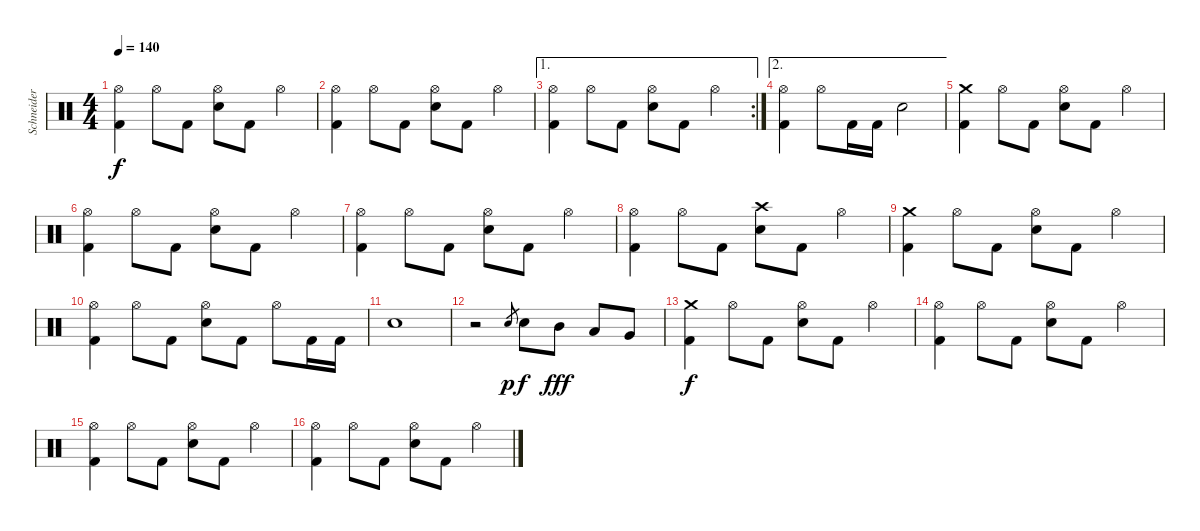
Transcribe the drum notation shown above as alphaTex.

\track ("Schneider" "Schneider") {instrument percussion}
\staff {score}
\articulation defaults
\ts (4 4)
\tempo 140
\clef neutral
\ks c
("Kick (hit) 2" "Hi-Hat (open)").4{dy f} "Hi-Hat (open)".8 "Kick (hit) 2".8 ("Hi-Hat (open)" "Snare (hit) 2").8 "Kick (hit) 2".8 "Hi-Hat (open)".4 |
("Kick (hit) 2" "Hi-Hat (open)").4 "Hi-Hat (open)".8 "Kick (hit) 2".8 ("Hi-Hat (open)" "Snare (hit) 2").8 "Kick (hit) 2".8 "Hi-Hat (open)".4 |
\ae 1
\rc 2
("Kick (hit) 2" "Hi-Hat (open)").4 "Hi-Hat (open)".8 "Kick (hit) 2".8 ("Hi-Hat (open)" "Snare (hit) 2").8 "Kick (hit) 2".8 "Hi-Hat (open)".4 |
\ae 2
("Kick (hit) 2" "Hi-Hat (open)").4 "Hi-Hat (open)".8 "Kick (hit) 2".16 "Kick (hit) 2".16 "Snare (hit) 2".2 |
("Kick (hit) 2" "Crash medium (hit)").4 "Hi-Hat (open)".8 "Kick (hit) 2".8 ("Hi-Hat (open)" "Snare (hit) 2").8 "Kick (hit) 2".8 "Hi-Hat (open)".4 |
("Kick (hit) 2" "Hi-Hat (open)").4 "Hi-Hat (open)".8 "Kick (hit) 2".8 ("Hi-Hat (open)" "Snare (hit) 2").8 "Kick (hit) 2".8 "Hi-Hat (open)".4 |
("Kick (hit) 2" "Hi-Hat (open)").4 "Hi-Hat (open)".8 "Kick (hit) 2".8 ("Hi-Hat (open)" "Snare (hit) 2").8 "Kick (hit) 2".8 "Hi-Hat (open)".4 |
("Kick (hit) 2" "Hi-Hat (open)").4 "Hi-Hat (open)".8 "Kick (hit) 2".8 ("Crash high (hit)" "Snare (hit) 2").8 "Kick (hit) 2".8 "Hi-Hat (open)".4 |
("Kick (hit) 2" "Crash medium (hit)").4 "Hi-Hat (open)".8 "Kick (hit) 2".8 ("Hi-Hat (open)" "Snare (hit) 2").8 "Kick (hit) 2".8 "Hi-Hat (open)".4 |
("Kick (hit) 2" "Hi-Hat (open)").4 "Hi-Hat (open)".8 "Kick (hit) 2".8 ("Hi-Hat (open)" "Snare (hit) 2").8 "Kick (hit) 2".8 "Hi-Hat (open)".8 "Kick (hit) 2".16 "Kick (hit) 2".16 |
"Snare (hit) 2".1 |
r.2 "Snare (hit) 2".8{gr dy p} "Snare (hit) 2".8{dy f} "Mid Tom (hit)".8{dy fff} "Low Tom (hit)".8 "Very Low Tom (hit)".8 |
("Kick (hit) 2" "Crash medium (hit)").4{dy f} "Hi-Hat (open)".8 "Kick (hit) 2".8 ("Hi-Hat (open)" "Snare (hit) 2").8 "Kick (hit) 2".8 "Hi-Hat (open)".4 |
("Kick (hit) 2" "Hi-Hat (open)").4 "Hi-Hat (open)".8 "Kick (hit) 2".8 ("Hi-Hat (open)" "Snare (hit) 2").8 "Kick (hit) 2".8 "Hi-Hat (open)".4 |
("Kick (hit) 2" "Hi-Hat (open)").4 "Hi-Hat (open)".8 "Kick (hit) 2".8 ("Hi-Hat (open)" "Snare (hit) 2").8 "Kick (hit) 2".8 "Hi-Hat (open)".4 |
("Kick (hit) 2" "Hi-Hat (open)").4 "Hi-Hat (open)".8 "Kick (hit) 2".8 ("Hi-Hat (open)" "Snare (hit) 2").8 "Kick (hit) 2".8 "Hi-Hat (open)".4
